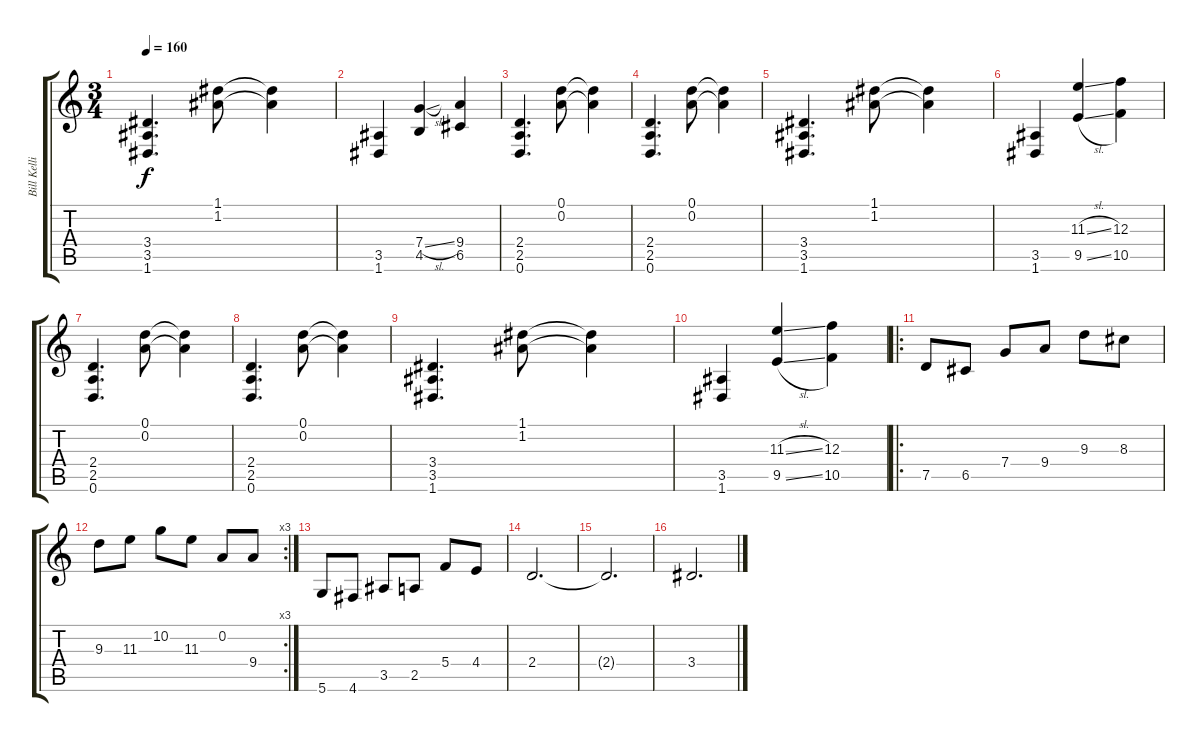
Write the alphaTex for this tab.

\track ("Bill Kelliher" "Bill Kelli") {instrument distortionguitar}
\staff {score tabs}
\tuning (D4 A3 F3 C3 G2 D2) {hide}
\ts (3 4)
\tempo 160
\clef g2
\ks c
(3.4 3.5 1.6).4{d dy f} (1.1 1.2).8 (1.1{t} 1.2{t}).4 |
(3.5 1.6).4 (7.4{sl} 4.5).4 (9.4 6.5).4 |
(2.4 2.5 0.6).4{d} (0.1 0.2).8 (0.1{t} 0.2{t}).4 |
(2.4 2.5 0.6).4{d} (0.1 0.2).8 (0.1{t} 0.2{t}).4 |
(3.4 3.5 1.6).4{d} (1.1 1.2).8 (1.1{t} 1.2{t}).4 |
(3.5 1.6).4 (11.3{sl} 9.5{sl}).4 (12.3 10.5).4 |
(2.4 2.5 0.6).4{d} (0.1 0.2).8 (0.1{t} 0.2{t}).4 |
(2.4 2.5 0.6).4{d} (0.1 0.2).8 (0.1{t} 0.2{t}).4 |
(3.4 3.5 1.6).4{d} (1.1 1.2).8 (1.1{t} 1.2{t}).4 |
(3.5 1.6).4 (11.3{sl} 9.5{sl}).4 (12.3 10.5).4 |
\ro
7.5.8 6.5.8 7.4.8 9.4.8 9.3.8 8.3.8 |
\rc 3
9.3.8 11.3.8 10.2.8 11.3.8 0.2.8 9.4.8 |
5.6.8 4.6.8 3.5.8 2.5.8 5.4.8 4.4.8 |
2.4.2{d} |
2.4{t}.2{d} |
3.4.2{d}
